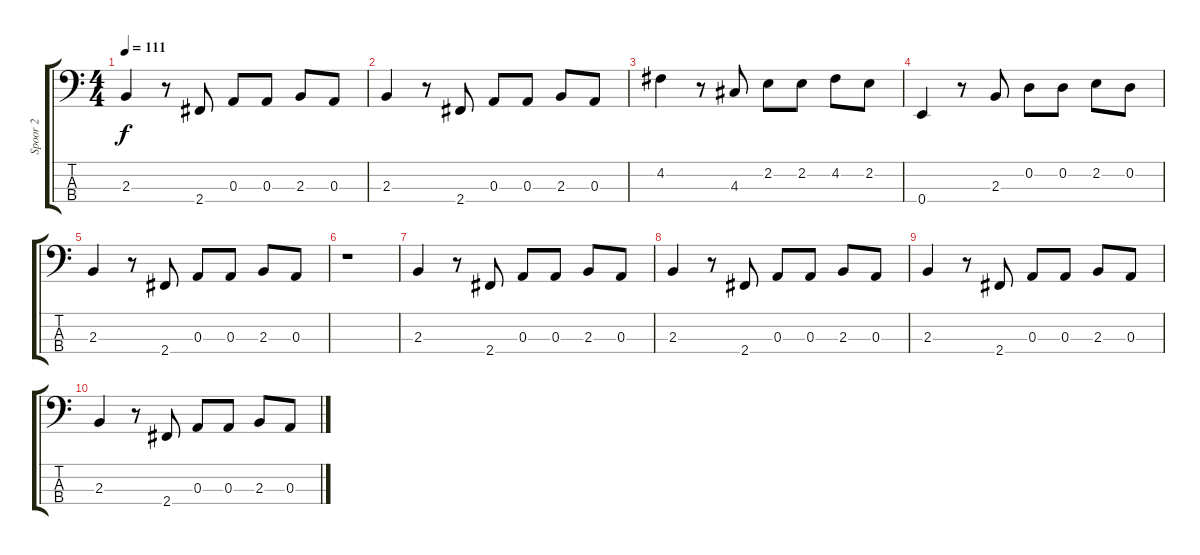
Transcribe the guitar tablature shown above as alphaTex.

\track ("Spoor 2" "Spoor 2") {instrument acousticbass}
\staff {score tabs}
\tuning (G2 D2 A1 E1) {hide}
\ts (4 4)
\tempo 111
\clef f4
\ks c
2.3.4{dy f} r.8 2.4.8 0.3.8 0.3.8 2.3.8 0.3.8 |
2.3.4 r.8 2.4.8 0.3.8 0.3.8 2.3.8 0.3.8 |
4.2.4 r.8 4.3.8 2.2.8 2.2.8 4.2.8 2.2.8 |
0.4.4 r.8 2.3.8 0.2.8 0.2.8 2.2.8 0.2.8 |
2.3.4 r.8 2.4.8 0.3.8 0.3.8 2.3.8 0.3.8 |
r.1 |
2.3.4 r.8 2.4.8 0.3.8 0.3.8 2.3.8 0.3.8 |
2.3.4 r.8 2.4.8 0.3.8 0.3.8 2.3.8 0.3.8 |
2.3.4 r.8 2.4.8 0.3.8 0.3.8 2.3.8 0.3.8 |
2.3.4 r.8 2.4.8 0.3.8 0.3.8 2.3.8 0.3.8
